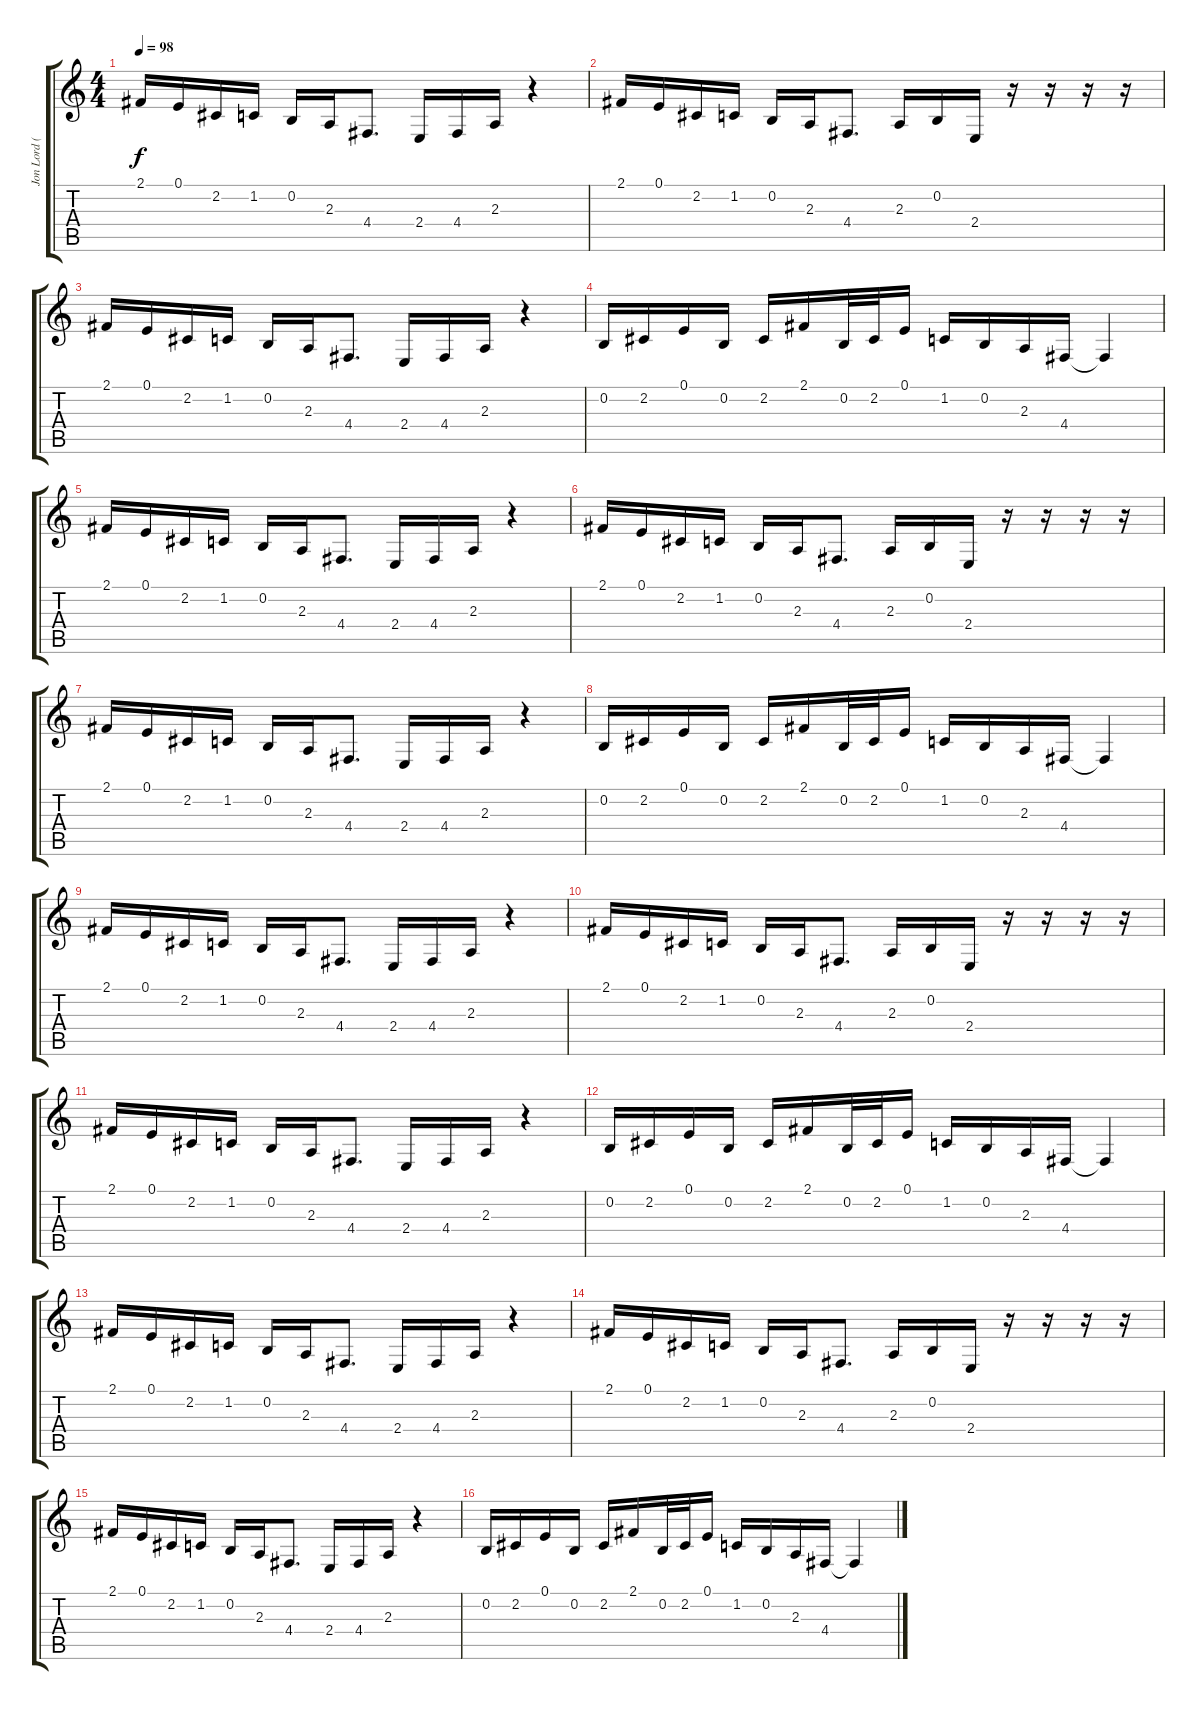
\track ("Jon Lord (Organ)" "Jon Lord (") {instrument rockorgan}
\staff {score tabs}
\tuning (E4 B3 G3 D3 A2 E2) {hide}
\ts (4 4)
\tempo 98
\clef g2
\ks c
2.1.16{dy f} 0.1.16 2.2.16 1.2.16 0.2.16 2.3.16 4.4.8{d} 2.4.16 4.4.16 2.3.16 r.4 |
2.1.16 0.1.16 2.2.16 1.2.16 0.2.16 2.3.16 4.4.8{d} 2.3.16 0.2.16 2.4.16 r.16 r.16 r.16 r.16 |
2.1.16 0.1.16 2.2.16 1.2.16 0.2.16 2.3.16 4.4.8{d} 2.4.16 4.4.16 2.3.16 r.4 |
0.2.16 2.2.16 0.1.16 0.2.16 2.2.16 2.1.16 0.2.32 2.2.32 0.1.16 1.2.16 0.2.16 2.3.16 4.4.16 4.4{t}.4 |
2.1.16 0.1.16 2.2.16 1.2.16 0.2.16 2.3.16 4.4.8{d} 2.4.16 4.4.16 2.3.16 r.4 |
2.1.16 0.1.16 2.2.16 1.2.16 0.2.16 2.3.16 4.4.8{d} 2.3.16 0.2.16 2.4.16 r.16 r.16 r.16 r.16 |
2.1.16 0.1.16 2.2.16 1.2.16 0.2.16 2.3.16 4.4.8{d} 2.4.16 4.4.16 2.3.16 r.4 |
0.2.16 2.2.16 0.1.16 0.2.16 2.2.16 2.1.16 0.2.32 2.2.32 0.1.16 1.2.16 0.2.16 2.3.16 4.4.16 4.4{t}.4 |
2.1.16 0.1.16 2.2.16 1.2.16 0.2.16 2.3.16 4.4.8{d} 2.4.16 4.4.16 2.3.16 r.4 |
2.1.16 0.1.16 2.2.16 1.2.16 0.2.16 2.3.16 4.4.8{d} 2.3.16 0.2.16 2.4.16 r.16 r.16 r.16 r.16 |
2.1.16 0.1.16 2.2.16 1.2.16 0.2.16 2.3.16 4.4.8{d} 2.4.16 4.4.16 2.3.16 r.4 |
0.2.16 2.2.16 0.1.16 0.2.16 2.2.16 2.1.16 0.2.32 2.2.32 0.1.16 1.2.16 0.2.16 2.3.16 4.4.16 4.4{t}.4 |
2.1.16 0.1.16 2.2.16 1.2.16 0.2.16 2.3.16 4.4.8{d} 2.4.16 4.4.16 2.3.16 r.4 |
2.1.16 0.1.16 2.2.16 1.2.16 0.2.16 2.3.16 4.4.8{d} 2.3.16 0.2.16 2.4.16 r.16 r.16 r.16 r.16 |
2.1.16 0.1.16 2.2.16 1.2.16 0.2.16 2.3.16 4.4.8{d} 2.4.16 4.4.16 2.3.16 r.4 |
0.2.16 2.2.16 0.1.16 0.2.16 2.2.16 2.1.16 0.2.32 2.2.32 0.1.16 1.2.16 0.2.16 2.3.16 4.4.16 4.4{t}.4
